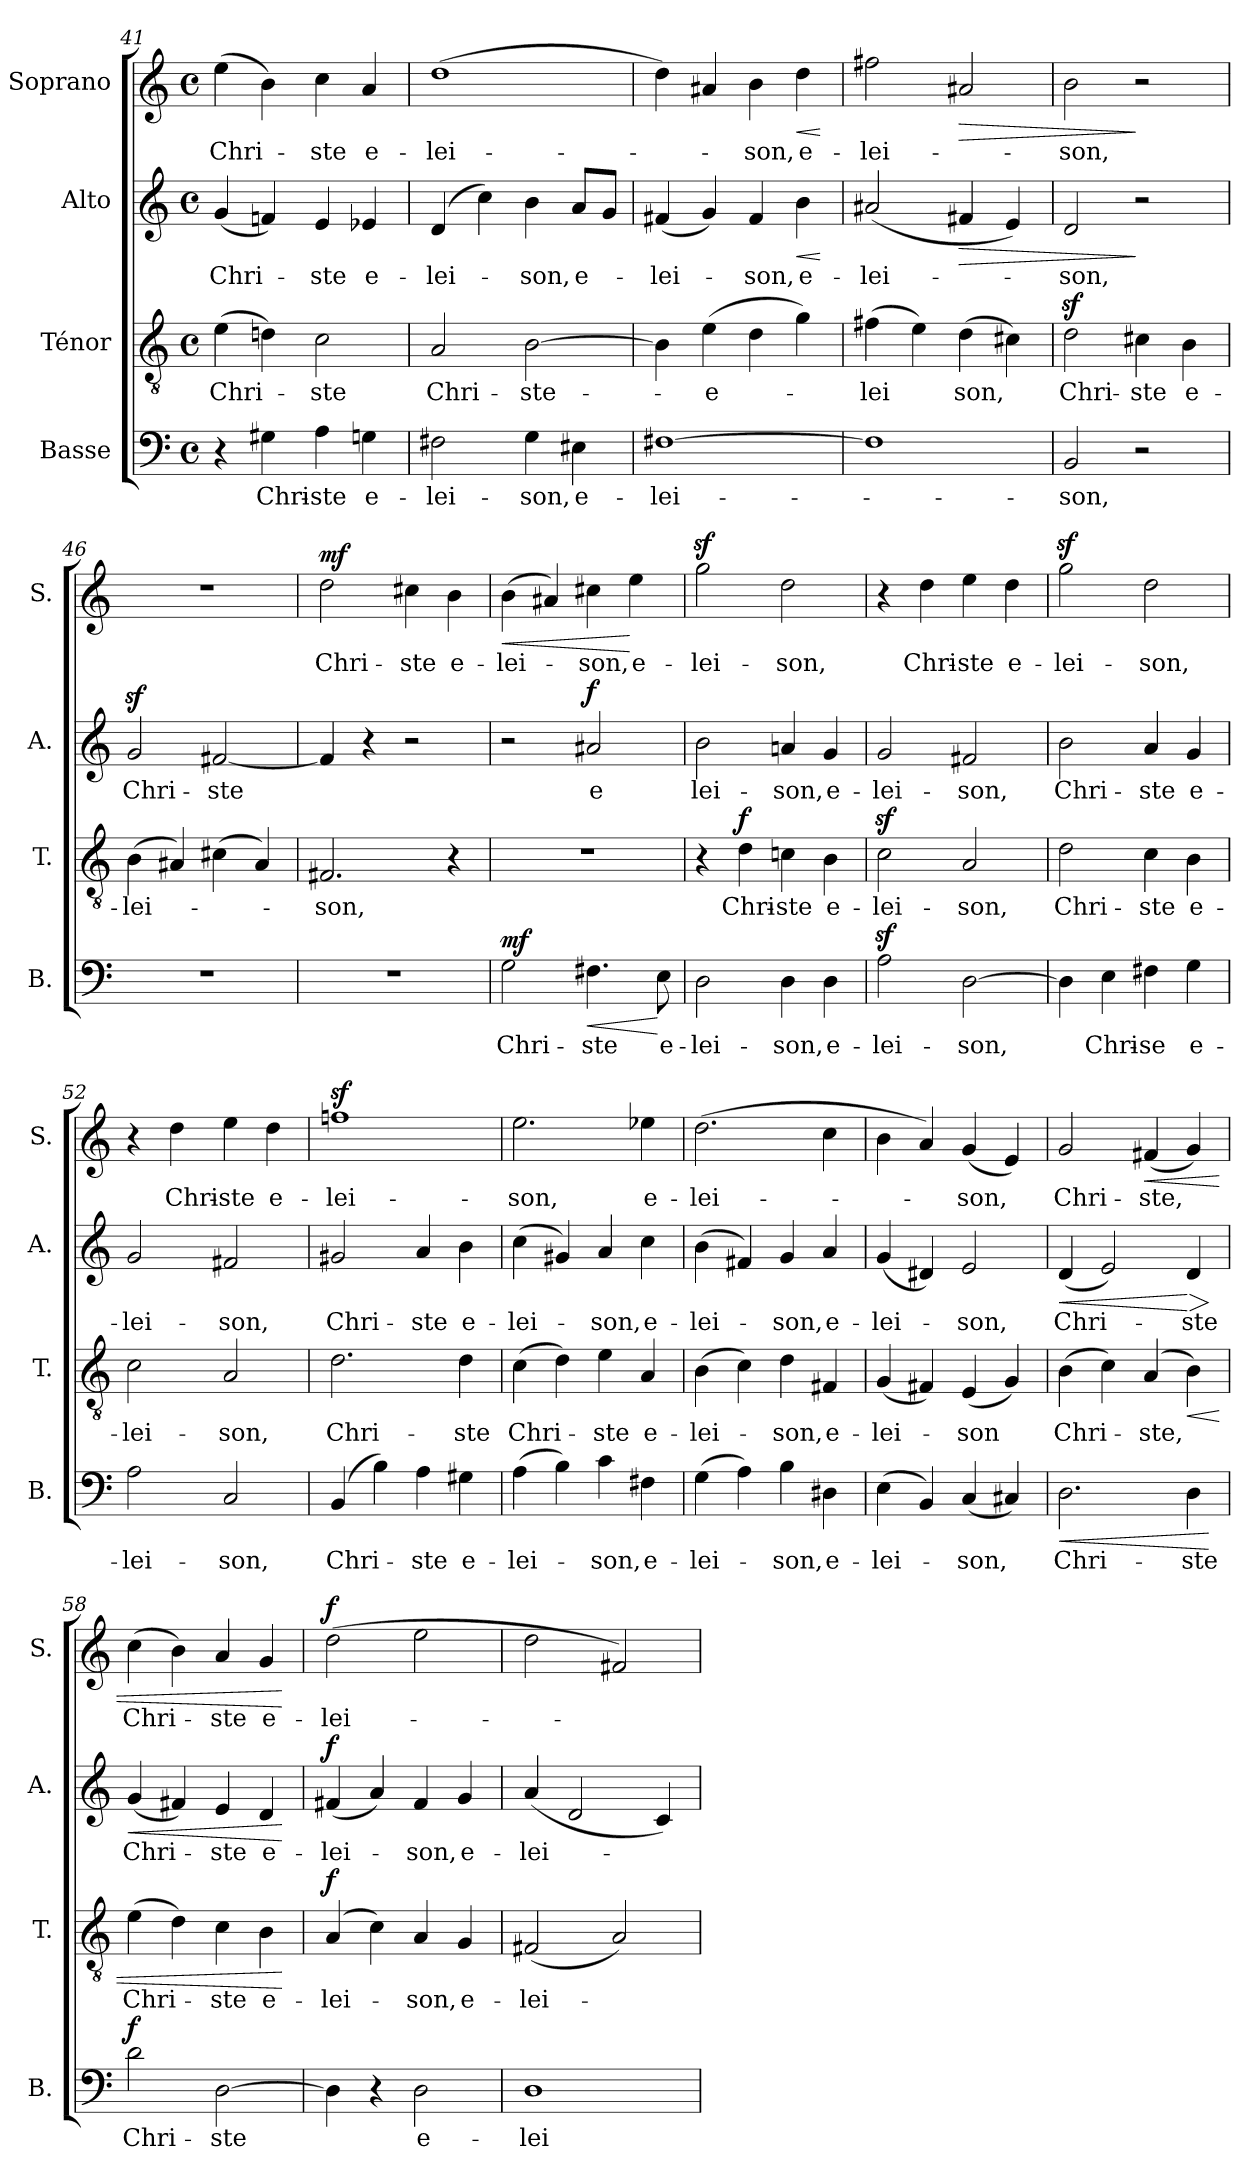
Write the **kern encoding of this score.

**kern	**text	**dynam	**kern	**text	**dynam	**kern	**text	**dynam	**kern	**text	**dynam
*part4	*part4	*part4	*part3	*part3	*part3	*part2	*part2	*part2	*part1	*part1	*part1
*staff4	*staff4	*staff4	*staff3	*staff3	*staff3	*staff2	*staff2	*staff2	*staff1	*staff1	*staff1
*I"Basse	*	*	*I"Ténor	*	*	*I"Alto	*	*	*I"Soprano	*	*
*I'B.	*	*	*I'T.	*	*	*I'A.	*	*	*I'S.	*	*
!!LO:LB:g=z
*clefF4	*	*	*clefGv2	*	*	*clefG2	*	*	*clefG2	*	*
*k[]	*	*	*k[]	*	*	*k[]	*	*	*k[]	*	*
*M4/4	*	*	*M4/4	*	*	*M4/4	*	*	*M4/4	*	*
*met(c)	*	*	*met(c)	*	*	*met(c)	*	*	*met(c)	*	*
=41	=41	=41	=41	=41	=41	=41	=41	=41	=41	=41	=41
!	!	!	!	!LO:LY:b	!	!	!LO:LY:b	!	!	!LO:LY:b	!
4r	.	.	(4e\	Chri-	.	(4g/	Chri-	.	(4ee\	Chri-	.
!	!LO:LY:b	!	!	!	!	!	!	!	!	!	!
4G#X\	Chri-	.	4dn\)	.	.	4fn/)	.	.	4b\)	.	.
!	!LO:LY:b	!	!	!LO:LY:b	!	!	!LO:LY:b	!	!	!LO:LY:b	!
4A\	-ste	.	2c\	-ste	.	4e/	-ste	.	4cc\	-ste	.
!	!LO:LY:b	!	!	!	!	!	!LO:LY:b	!	!	!LO:LY:b	!
4Gn\	e-	.	.	.	.	4e-X/	e-	.	4a/	e-	.
=42	=42	=42	=42	=42	=42	=42	=42	=42	=42	=42	=42
!	!LO:LY:b	!	!	!LO:LY:b	!	!	!LO:LY:b	!	!	!LO:LY:b	!
2F#X\	-lei-	.	2A/	Chri-	.	(4d/	-lei-	.	(1dd	-lei-	.
.	.	.	.	.	.	4cc\)	.	.	.	.	.
!	!LO:LY:b	!	!	!LO:LY:b	!	!	!LO:LY:b	!	!	!	!
4G\	-son,	.	[2B\	-ste-	.	4b\	-son,	.	.	.	.
!	!LO:LY:b	!	!	!	!	!	!LO:LY:b	!	!	!	!
4E#X\	e-	.	.	.	.	8a/L	e-	.	.	.	.
.	.	.	.	.	.	8g/J	.	.	.	.	.
=43	=43	=43	=43	=43	=43	=43	=43	=43	=43	=43	=43
!	!LO:LY:b	!	!	!	!	!	!LO:LY:b	!	!	!	!
[1F#X	-lei-	.	4B\]	.	.	(4f#X/	-lei-	.	4dd\)	.	.
!	!	!	!	!LO:LY:b	!	!	!	!	!	!	!
.	.	.	(4e\	-e-	.	4g/)	.	.	4a#X/	.	.
!	!	!	!	!	!	!	!LO:LY:b	!	!	!LO:LY:b	!
.	.	.	4d\	.	.	4f#/	-son,	.	4b\	-son,	.
!	!	!	!	!	!	!	!LO:LY:b	!LO:HP:b	!	!LO:LY:b	!LO:HP:b
.	.	.	4g\)	.	.	4b\	e-	<	4dd\	e-	<
.	.	.	.	.	.	.	.	[	.	.	[
=44	=44	=44	=44	=44	=44	=44	=44	=44	=44	=44	=44
!	!	!	!	!LO:LY:b	!	!	!LO:LY:b	!	!	!LO:LY:b	!
1F#]	.	.	(4f#X\	-lei	.	(2a#X/	-lei-	.	2ff#X\	-lei-	.
.	.	.	4e\)	.	.	.	.	.	.	.	.
!	!	!	!	!LO:LY:b	!	!	!	!LO:HP:b	!	!	!LO:HP:b
.	.	.	(4d\	son,	.	4f#X/	.	>	2a#X/	.	>
.	.	.	4c#X\)	.	.	4e/)	.	.	.	.	.
=45	=45	=45	=45	=45	=45	=45	=45	=45	=45	=45	=45
!	!LO:LY:b	!	!	!LO:LY:b	!	!	!LO:LY:b	!	!	!LO:LY:b	!
2BB/	-son,	.	2dz>\	Chri-	.	2d/	-son,	.	2b\	-son,	.
!	!	!	!	!LO:LY:b	!	!	!	!	!	!	!
2r	.	.	4c#X\	-ste	.	2r	.	]	2r	.	]
!	!	!	!	!LO:LY:b	!	!	!	!	!	!	!
.	.	.	4B\	e-	.	.	.	.	.	.	.
!!LO:PB:g=z
=46	=46	=46	=46	=46	=46	=46	=46	=46	=46	=46	=46
!	!	!	!	!LO:LY:b	!	!	!LO:LY:b	!	!	!	!
1r	.	.	(4B\	-lei-	.	2gz>/	Chri-	.	1r	.	.
.	.	.	4A#X/)	.	.	.	.	.	.	.	.
!	!	!	!	!	!	!	!LO:LY:b	!	!	!	!
.	.	.	(4c#X\	.	.	[2f#X/	-ste	.	.	.	.
.	.	.	4A#/)	.	.	.	.	.	.	.	.
=47	=47	=47	=47	=47	=47	=47	=47	=47	=47	=47	=47
!	!	!	!	!LO:LY:b	!	!	!	!	!	!LO:LY:b	!LO:DY:a
1r	.	.	2.F#X/	-son,	.	4f#/]	.	.	2dd\	Chri-	mf
.	.	.	.	.	.	4r	.	.	.	.	.
!	!	!	!	!	!	!	!	!	!	!LO:LY:b	!
.	.	.	.	.	.	2r	.	.	4cc#X\	-ste	.
!	!	!	!	!	!	!	!	!	!	!LO:LY:b	!
.	.	.	4r	.	.	.	.	.	4b\	e-	.
=48	=48	=48	=48	=48	=48	=48	=48	=48	=48	=48	=48
!	!LO:LY:b	!LO:DY:a	!	!	!	!	!	!	!	!LO:LY:b	!LO:HP:b
2G\	Chri-	mf	1r	.	.	2r	.	.	(4b\	-lei-	<
.	.	.	.	.	.	.	.	.	4a#X/)	.	.
!	!LO:LY:b	!LO:HP:b	!	!	!	!	!LO:LY:b	!LO:DY:a	!	!LO:LY:b	!
4.F#X\	-ste	<	.	.	.	2a#X/	e	f	4cc#X\	-son,	.
!	!	!	!	!	!	!	!	!	!	!LO:LY:b	!
.	.	.	.	.	.	.	.	.	4ee\	e-	[
!	!LO:LY:b	!	!	!	!	!	!	!	!	!	!
8E\	e-	[	.	.	.	.	.	.	.	.	.
=49	=49	=49	=49	=49	=49	=49	=49	=49	=49	=49	=49
!	!LO:LY:b	!	!	!	!	!	!LO:LY:b	!	!	!LO:LY:b	!
2D\	-lei-	.	4r	.	.	2b\	lei-	.	2ggz>\	-lei-	.
!	!	!	!	!LO:LY:b	!LO:DY:a	!	!	!	!	!	!
.	.	.	4d\	Chri-	f	.	.	.	.	.	.
!	!LO:LY:b	!	!	!LO:LY:b	!	!	!LO:LY:b	!	!	!LO:LY:b	!
4D\	-son,	.	4cn\	-ste	.	4an/	-son,	.	2dd\	-son,	.
!	!LO:LY:b	!	!	!LO:LY:b	!	!	!LO:LY:b	!	!	!	!
4D\	e-	.	4B\	e-	.	4g/	e-	.	.	.	.
!!LO:LB:g=z
=50	=50	=50	=50	=50	=50	=50	=50	=50	=50	=50	=50
!	!LO:LY:b	!	!	!LO:LY:b	!	!	!LO:LY:b	!	!	!	!
2Az>\	-lei-	.	2cz>\	-lei-	.	2g/	-lei-	.	4r	.	.
!	!	!	!	!	!	!	!	!	!	!LO:LY:b	!
.	.	.	.	.	.	.	.	.	4dd\	Chri-	.
!	!LO:LY:b	!	!	!LO:LY:b	!	!	!LO:LY:b	!	!	!LO:LY:b	!
[2D\	-son,	.	2A/	-son,	.	2f#X/	-son,	.	4ee\	-ste	.
!	!	!	!	!	!	!	!	!	!	!LO:LY:b	!
.	.	.	.	.	.	.	.	.	4dd\	e-	.
=51	=51	=51	=51	=51	=51	=51	=51	=51	=51	=51	=51
!	!	!	!	!LO:LY:b	!	!	!LO:LY:b	!	!	!LO:LY:b	!
4D\]	.	.	2d\	Chri-	.	2b\	Chri-	.	2ggz>\	-lei-	.
!	!LO:LY:b	!	!	!	!	!	!	!	!	!	!
4E\	Chri-	.	.	.	.	.	.	.	.	.	.
!	!LO:LY:b	!	!	!LO:LY:b	!	!	!LO:LY:b	!	!	!LO:LY:b	!
4F#X\	-se	.	4c\	-ste	.	4a/	-ste	.	2dd\	-son,	.
!	!LO:LY:b	!	!	!LO:LY:b	!	!	!LO:LY:b	!	!	!	!
4G\	e-	.	4B\	e-	.	4g/	e-	.	.	.	.
=52	=52	=52	=52	=52	=52	=52	=52	=52	=52	=52	=52
!	!LO:LY:b	!	!	!LO:LY:b	!	!	!LO:LY:b	!	!	!	!
2A\	-lei-	.	2c\	-lei-	.	2g/	-lei-	.	4r	.	.
!	!	!	!	!	!	!	!	!	!	!LO:LY:b	!
.	.	.	.	.	.	.	.	.	4dd\	Chri-	.
!	!LO:LY:b	!	!	!LO:LY:b	!	!	!LO:LY:b	!	!	!LO:LY:b	!
2C/	-son,	.	2A/	-son,	.	2f#X/	-son,	.	4ee\	-ste	.
!	!	!	!	!	!	!	!	!	!	!LO:LY:b	!
.	.	.	.	.	.	.	.	.	4dd\	e-	.
=53	=53	=53	=53	=53	=53	=53	=53	=53	=53	=53	=53
!	!LO:LY:b	!	!	!LO:LY:b	!	!	!LO:LY:b	!	!	!LO:LY:b	!
(4BB/	Chri-	.	2.d\	Chri-	.	2g#X/	Chri-	.	1ffnz>	-lei-	.
4B\)	.	.	.	.	.	.	.	.	.	.	.
!	!LO:LY:b	!	!	!	!	!	!LO:LY:b	!	!	!	!
4A\	-ste	.	.	.	.	4a/	-ste	.	.	.	.
!	!LO:LY:b	!	!	!LO:LY:b	!	!	!LO:LY:b	!	!	!	!
4G#X\	e-	.	4d\	-ste	.	4b\	e-	.	.	.	.
=54	=54	=54	=54	=54	=54	=54	=54	=54	=54	=54	=54
!	!LO:LY:b	!	!	!LO:LY:b	!	!	!LO:LY:b	!	!	!LO:LY:b	!
(4A\	-lei-	.	(4c\	Chri-	.	(4cc\	-lei-	.	2.ee\	-son,	.
4B\)	.	.	4d\)	.	.	4g#X/)	.	.	.	.	.
!	!LO:LY:b	!	!	!LO:LY:b	!	!	!LO:LY:b	!	!	!	!
4c\	-son,	.	4e\	-ste	.	4a/	-son,	.	.	.	.
!	!LO:LY:b	!	!	!LO:LY:b	!	!	!LO:LY:b	!	!	!LO:LY:b	!
4F#X\	e-	.	4A/	e-	.	4cc\	e-	.	4ee-X\	e-	.
!!LO:PB:g=z
=55	=55	=55	=55	=55	=55	=55	=55	=55	=55	=55	=55
!	!LO:LY:b	!	!	!LO:LY:b	!	!	!LO:LY:b	!	!	!LO:LY:b	!
(4G\	-lei-	.	(4B\	-lei-	.	(4b\	-lei-	.	(2.dd\	-lei-	.
4A\)	.	.	4c\)	.	.	4f#X/)	.	.	.	.	.
!	!LO:LY:b	!	!	!LO:LY:b	!	!	!LO:LY:b	!	!	!	!
4B\	-son,	.	4d\	-son,	.	4g/	-son,	.	.	.	.
!	!LO:LY:b	!	!	!LO:LY:b	!	!	!LO:LY:b	!	!	!	!
4D#X\	e-	.	4F#X/	e-	.	4a/	e-	.	4cc\	.	.
=56	=56	=56	=56	=56	=56	=56	=56	=56	=56	=56	=56
!	!LO:LY:b	!	!	!LO:LY:b	!	!	!LO:LY:b	!	!	!	!
(4E\	-lei-	.	(4G/	-lei-	.	(4g/	-lei-	.	4b\	.	.
4BB/)	.	.	4F#X/)	.	.	4d#X/)	.	.	4a/)	.	.
!	!LO:LY:b	!	!	!LO:LY:b	!	!	!LO:LY:b	!	!	!LO:LY:b	!
(4C/	-son,	.	(4E/	-son	.	2e/	-son,	.	(4g/	-son,	.
4C#X/)	.	.	4G/)	.	.	.	.	.	4e/)	.	.
=57	=57	=57	=57	=57	=57	=57	=57	=57	=57	=57	=57
!	!LO:LY:b	!LO:HP:b	!	!LO:LY:b	!	!	!LO:LY:b	!LO:HP:b	!	!LO:LY:b	!
2.D\	Chri-	<	(4B\	Chri-	.	(4d/	Chri-	<	2g/	Chri-	.
.	.	.	4c\)	.	.	2e/)	.	.	.	.	.
!	!	!	!	!LO:LY:b	!	!	!	!	!	!LO:LY:b	!LO:HP:b
.	.	.	(4A/	-ste,	.	.	.	.	(4f#X/	-ste,	<
!	!LO:LY:b	!	!	!	!LO:HP:b	!	!LO:LY:b	!LO:HP:n=1:b	!	!	!
4D\	-ste	.	4B\)	.	<	4d/	-ste	[ >	4g/)	.	.
.	.	[	.	.	.	.	.	]	.	.	.
=58	=58	=58	=58	=58	=58	=58	=58	=58	=58	=58	=58
!	!LO:LY:b	!LO:DY:a	!	!LO:LY:b	!	!	!LO:LY:b	!LO:HP:b	!	!LO:LY:b	!
2d\	Chri-	f	(4e\	Chri-	.	(4g/	Chri-	<	(4cc\	Chri-	.
.	.	.	4d\)	.	.	4f#X/)	.	.	4b\)	.	.
!	!LO:LY:b	!	!	!LO:LY:b	!	!	!LO:LY:b	!	!	!LO:LY:b	!
[2D\	-ste	.	4c\	-ste	.	4e/	-ste	.	4a/	-ste	.
!	!	!	!	!LO:LY:b	!	!	!LO:LY:b	!	!	!LO:LY:b	!
.	.	.	4B\	e-	.	4d/	e-	.	4g/	e-	.
.	.	.	.	.	[	.	.	[	.	.	[
=59	=59	=59	=59	=59	=59	=59	=59	=59	=59	=59	=59
!	!	!	!	!LO:LY:b	!LO:DY:a	!	!LO:LY:b	!LO:DY:a	!	!LO:LY:b	!LO:DY:a
4D\]	.	.	(4A/	-lei-	f	(4f#X/	-lei-	f	(2dd\	-lei-	f
4r	.	.	4c\)	.	.	4a/)	.	.	.	.	.
!	!LO:LY:b	!	!	!LO:LY:b	!	!	!LO:LY:b	!	!	!	!
2D\	e-	.	4A/	-son,	.	4f#/	-son,	.	2ee\	.	.
!	!	!	!	!LO:LY:b	!	!	!LO:LY:b	!	!	!	!
.	.	.	4G/	e-	.	4g/	e-	.	.	.	.
=60	=60	=60	=60	=60	=60	=60	=60	=60	=60	=60	=60
!	!LO:LY:b	!	!	!LO:LY:b	!	!	!LO:LY:b	!	!	!	!
1D	-lei-	.	(2F#X/	-lei-	.	(4a/	-lei-	.	2dd\	.	.
.	.	.	.	.	.	2d/	.	.	.	.	.
.	.	.	2A/)	.	.	.	.	.	2f#X/)	.	.
.	.	.	.	.	.	4c/)	.	.	.	.	.
=	=	=	=	=	=	=	=	=	=	=	=
*-	*-	*-	*-	*-	*-	*-	*-	*-	*-	*-	*-
